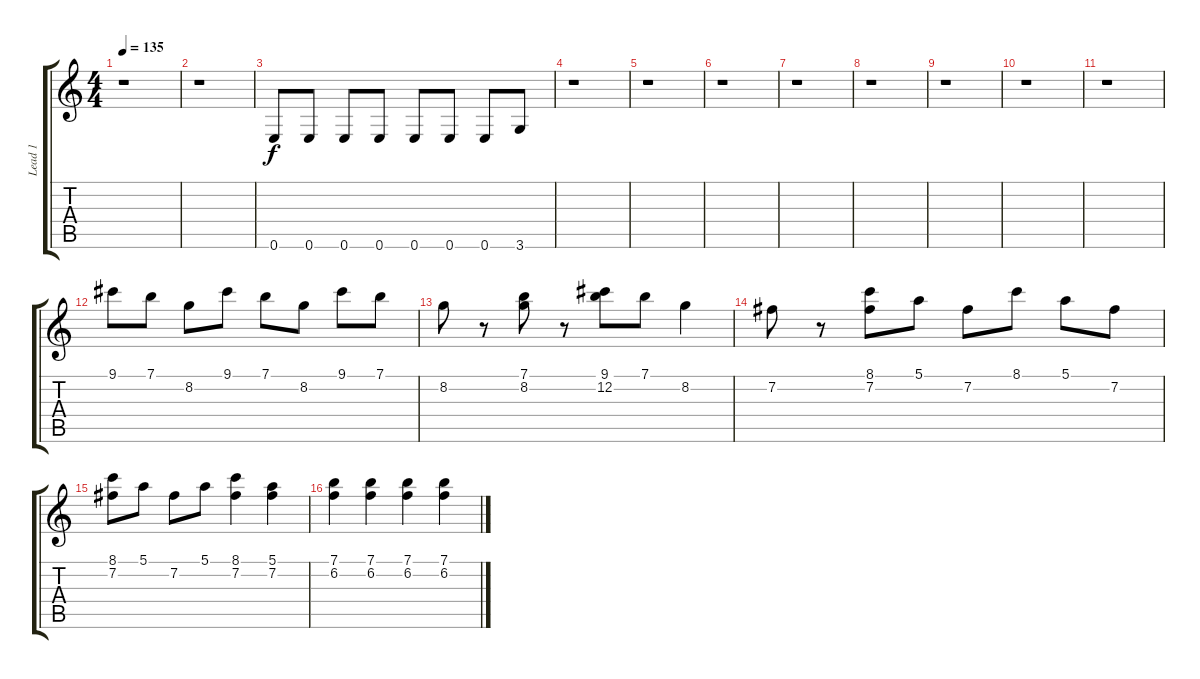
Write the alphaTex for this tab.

\track ("Lead 1" "Lead 1") {instrument electricguitarclean}
\staff {score tabs}
\tuning (E4 B3 G3 D3 A2 E2) {hide}
\ts (4 4)
\tempo 135
\clef g2
\ks c
r.1{dy f} |
r.1 |
0.6.8 0.6.8 0.6.8 0.6.8 0.6.8 0.6.8 0.6.8 3.6.8 |
r.1 |
r.1 |
r.1 |
r.1 |
r.1 |
r.1 |
r.1 |
r.1 |
9.1.8 7.1.8 8.2.8 9.1.8 7.1.8 8.2.8 9.1.8 7.1.8 |
8.2.8 r.8 (7.1 8.2).8 r.8 (9.1 12.2).8 7.1.8 8.2.4 |
7.2.8 r.8 (8.1 7.2).8 5.1.8 7.2.8 8.1.8 5.1.8 7.2.8 |
(8.1 7.2).8 5.1.8 7.2.8 5.1.8 (8.1 7.2).4 (5.1 7.2).4 |
(7.1 6.2).4 (7.1 6.2).4 (7.1 6.2).4 (7.1 6.2).4
